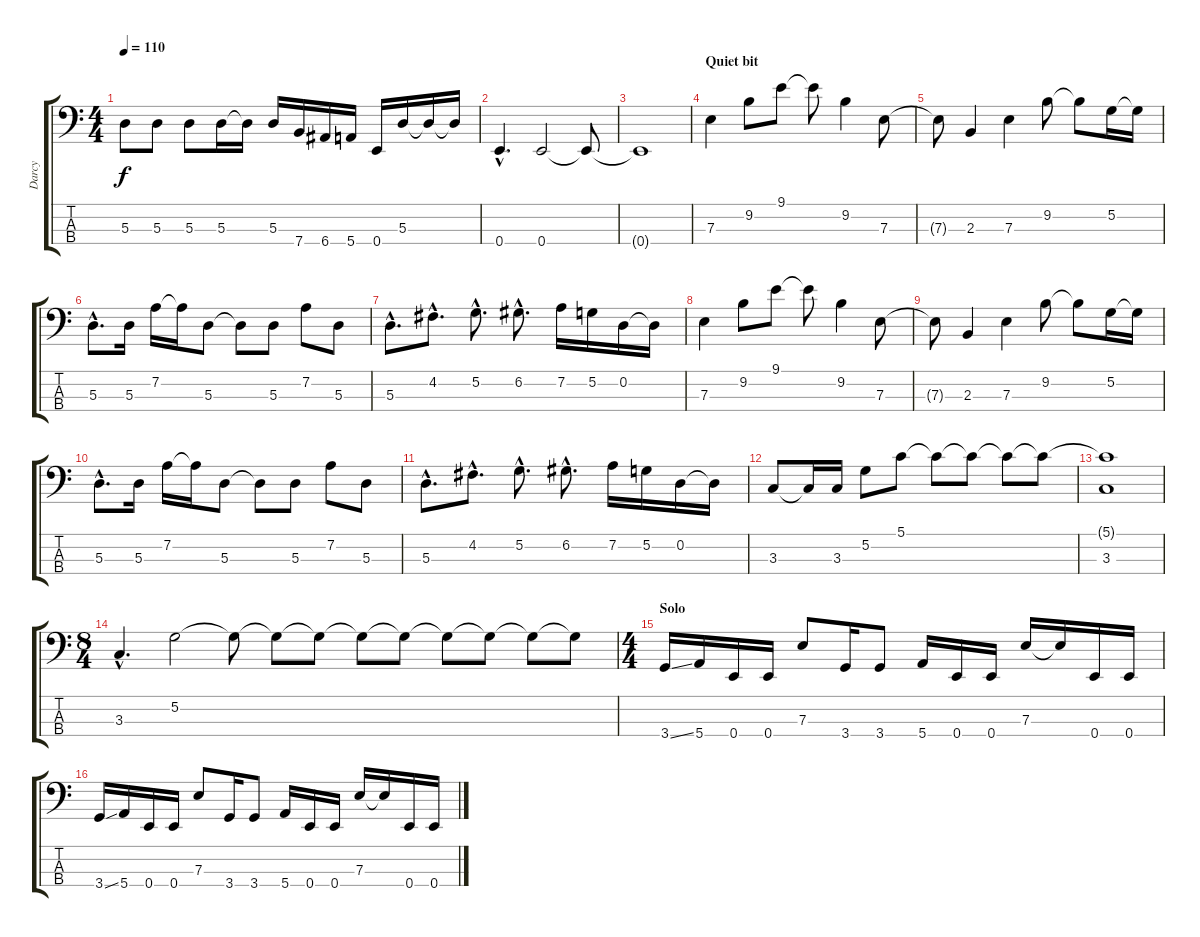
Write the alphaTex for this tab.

\track ("Darcy" "Darcy") {instrument electricbasspick}
\staff {score tabs}
\tuning (G2 D2 A1 E1) {hide}
\ts (4 4)
\tempo 110
\clef f4
\ks c
5.3.8{dy f} 5.3.8 5.3.8 5.3.16 5.3{t}.16 5.3.16 7.4.16 6.4.16 5.4.16 0.4.16 5.3.16 5.3{t}.16 5.3{t}.16 |
0.4{hac}.4{d} 0.4.2 0.4{t}.8 |
0.4{t}.1 |
\section ("" "Quiet bit")
7.3.4{volume 9 instrument fretlessbass} 9.2.8 9.1.8 9.1{t}.8 9.2.4 7.3.8 |
7.3{t}.8 2.3.4 7.3.4 9.2.8 9.2{t}.8 5.2.16 5.2{t}.16 |
5.3{hac}.8{d} 5.3.16 7.2.16 7.2{t}.16 5.3.8 5.3{t}.8 5.3.8 7.2.8 5.3.8 |
5.3{hac}.8{d} 4.2{hac}.8{d} 5.2{hac}.8{d} 6.2{hac}.8{d} 7.2.16 5.2.16 0.2.16 0.2{t}.16 |
7.3.4{volume 9 instrument fretlessbass} 9.2.8 9.1.8 9.1{t}.8 9.2.4 7.3.8 |
7.3{t}.8 2.3.4 7.3.4 9.2.8 9.2{t}.8 5.2.16 5.2{t}.16 |
5.3{hac}.8{d} 5.3.16 7.2.16 7.2{t}.16 5.3.8 5.3{t}.8 5.3.8 7.2.8 5.3.8 |
5.3{hac}.8{d} 4.2{hac}.8{d} 5.2{hac}.8{d} 6.2{hac}.8{d} 7.2.16 5.2.16 0.2.16 0.2{t}.16 |
3.3.8 3.3{t}.16 3.3.16 5.2.8 5.1.8 5.1{t}.8 5.1{t}.8 5.1{t}.8 5.1{t}.8 |
(5.1{t} 3.3).1 |
\ts (8 4)
3.3{hac}.4{d} 5.2.2 5.2{t}.8 5.2{t}.8 5.2{t}.8 5.2{t}.8 5.2{t}.8 5.2{t}.8 5.2{t}.8 5.2{t}.8 5.2{t}.8 |
\ts (4 4)
\section ("" "Solo")
3.4{ss}.16{volume 16 instrument electricbasspick} 5.4.16 0.4.16 0.4.16 7.3.8 3.4.16 3.4.8 5.4.16 0.4.16 0.4.16 7.3.16 7.3{t}.16 0.4.16 0.4.16 |
3.4{ss}.16 5.4.16 0.4.16 0.4.16 7.3.8 3.4.16 3.4.8 5.4.16 0.4.16 0.4.16 7.3.16 7.3{t}.16 0.4.16 0.4.16
